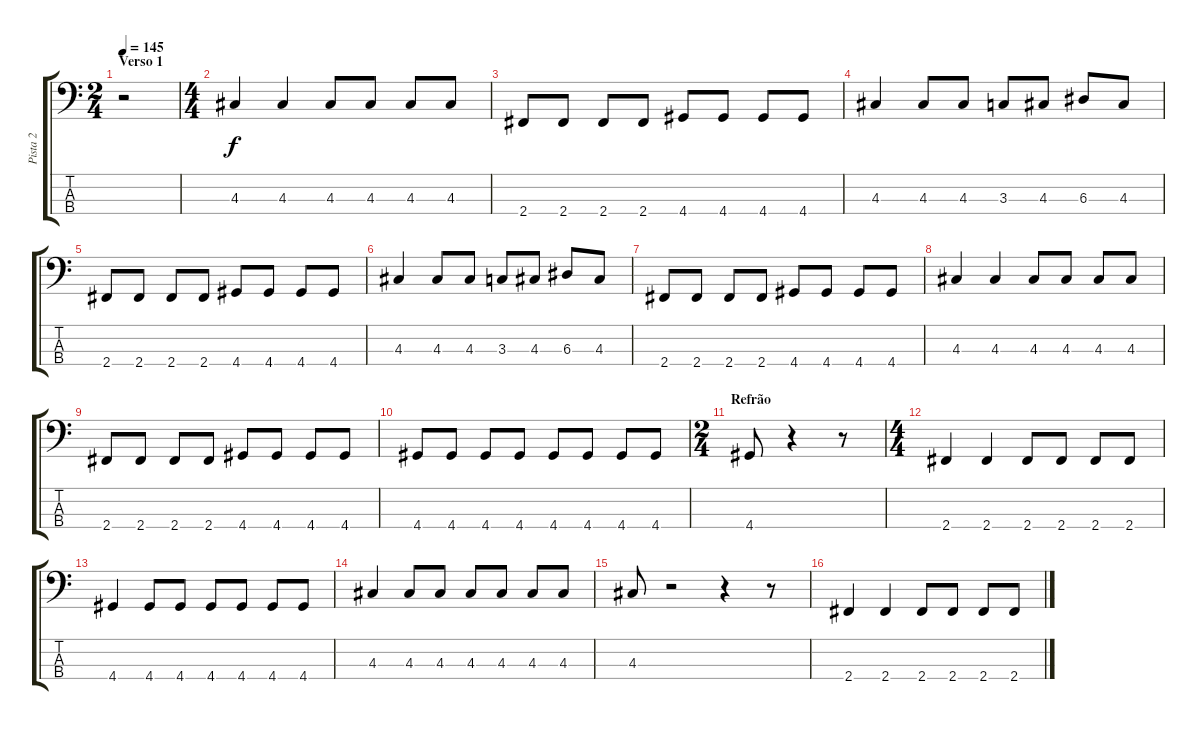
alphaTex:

\track ("Pista 2" "Pista 2") {instrument electricbasspick}
\staff {score tabs}
\tuning (G2 D2 A1 E1) {hide}
\ts (2 4)
\section ("" "Verso 1")
\tempo 145
\clef f4
\ks c
r.2{dy f instrument electricbasspick} |
\ts (4 4)
4.3.4 4.3.4 4.3.8 4.3.8 4.3.8 4.3.8 |
2.4.8 2.4.8 2.4.8 2.4.8 4.4.8 4.4.8 4.4.8 4.4.8 |
4.3.4 4.3.8 4.3.8 3.3.8 4.3.8 6.3.8 4.3.8 |
2.4.8 2.4.8 2.4.8 2.4.8 4.4.8 4.4.8 4.4.8 4.4.8 |
4.3.4 4.3.8 4.3.8 3.3.8 4.3.8 6.3.8 4.3.8 |
2.4.8 2.4.8 2.4.8 2.4.8 4.4.8 4.4.8 4.4.8 4.4.8 |
4.3.4 4.3.4 4.3.8 4.3.8 4.3.8 4.3.8 |
2.4.8 2.4.8 2.4.8 2.4.8 4.4.8 4.4.8 4.4.8 4.4.8 |
4.4.8 4.4.8 4.4.8 4.4.8 4.4.8 4.4.8 4.4.8 4.4.8 |
\ts (2 4)
\section ("" "Refrão")
4.4.8 r.4 r.8 |
\ts (4 4)
2.4.4 2.4.4 2.4.8 2.4.8 2.4.8 2.4.8 |
4.4.4 4.4.8 4.4.8 4.4.8 4.4.8 4.4.8 4.4.8 |
4.3.4 4.3.8 4.3.8 4.3.8 4.3.8 4.3.8 4.3.8 |
4.3.8 r.2 r.4 r.8 |
2.4.4 2.4.4 2.4.8 2.4.8 2.4.8 2.4.8
